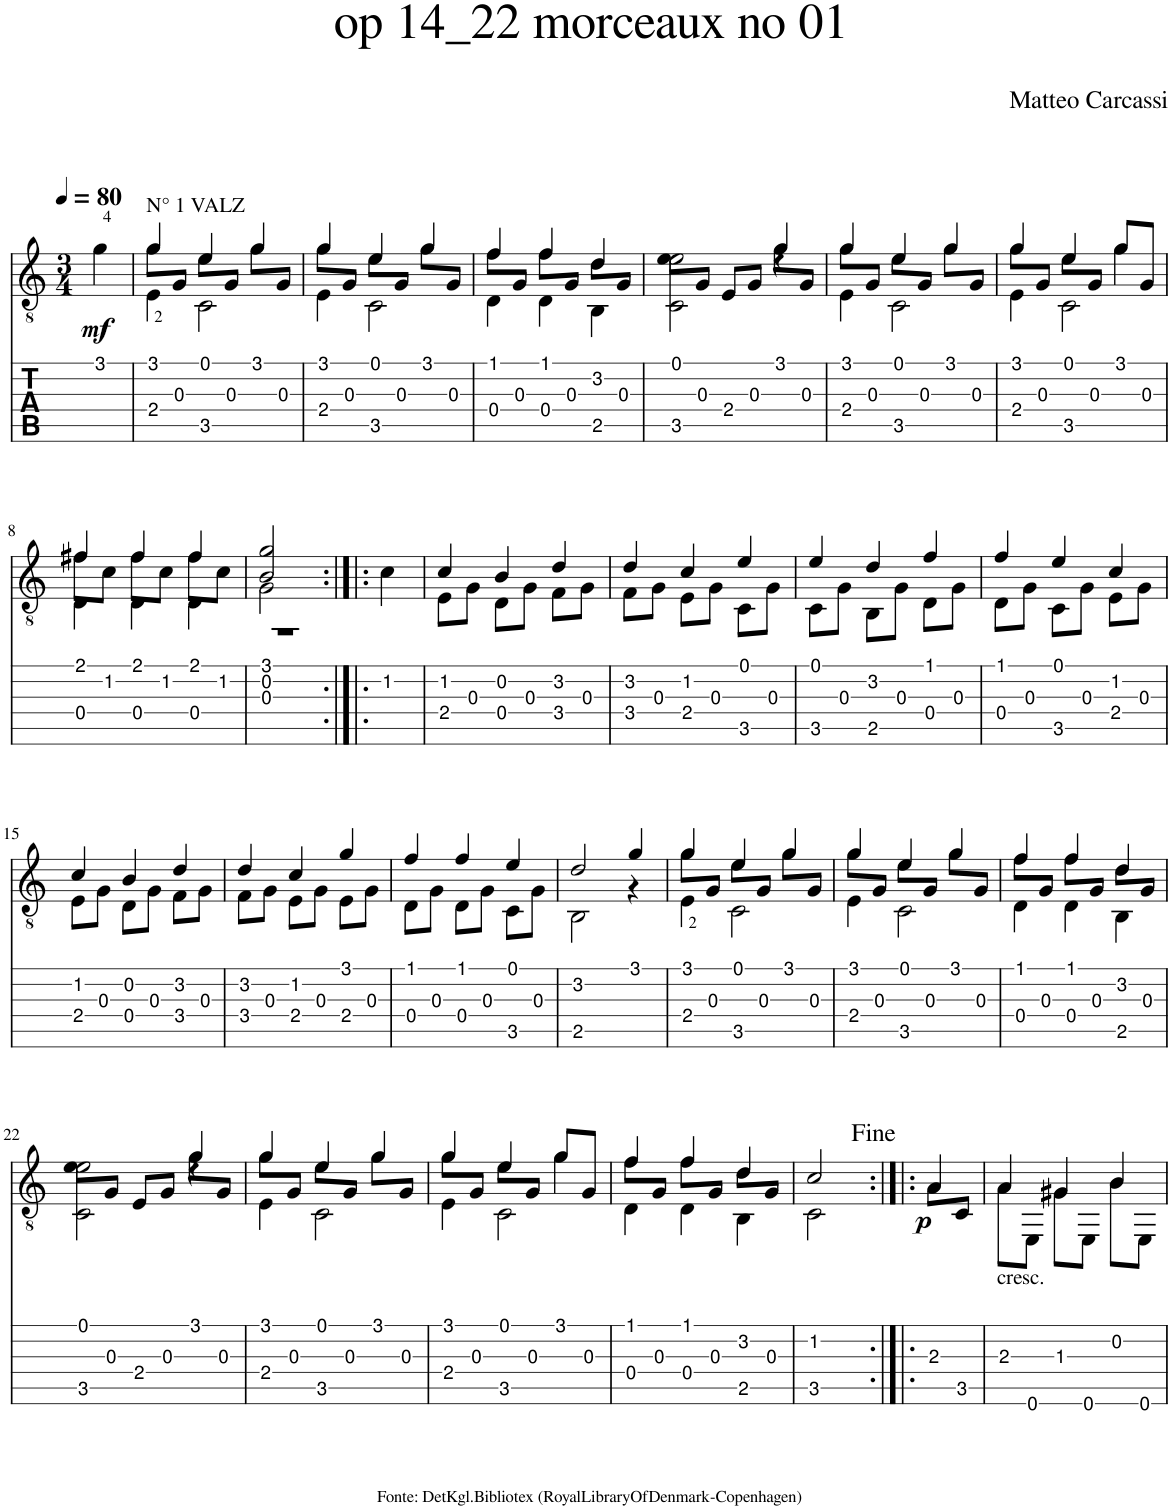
**kern	**kern	**dynam
*part1	*part1	*part1
*staff2	*staff1	*staff1/2
*I"Guitar	*	*
*I'Guit.	*	*
*stria6	*	*
*	*clefGv2	*
*k[]	*k[]	*
*M3/4	*M3/4	*
*MM80	*MM80	*
=1	=1	=1
!	!	!LO:DY:b
4g	4g\	mf
=2	=2	=2
*^	*^	*
*	*^	*	*^	*
!	!	!	!LO:TX:a:t=N° 1 VALZ	!	!	!
8gL	4E	4g	8g\L	4E\	4g/	.
8GJ	.	.	8G/J	.	.	.
8eL	2C	4e	8e\L	2C\	4e/	.
8GJ	.	.	8G/J	.	.	.
8gL	.	4g	8g\L	.	4g/	.
8GJ	.	.	8G/J	.	.	.
=3	=3	=3	=3	=3	=3	=3
8gL	4E	4g	8g\L	4E\	4g/	.
8GJ	.	.	8G/J	.	.	.
8eL	2C	4e	8e\L	2C\	4e/	.
8GJ	.	.	8G/J	.	.	.
8gL	.	4g	8g\L	.	4g/	.
8GJ	.	.	8G/J	.	.	.
=4	=4	=4	=4	=4	=4	=4
8fL	4D	4f	8f\L	4D\	4f/	.
8GJ	.	.	8G/J	.	.	.
8fL	4D	4f	8f\L	4D\	4f/	.
8GJ	.	.	8G/J	.	.	.
8dL	4BB	4d	8d\L	4BB\	4d/	.
8GJ	.	.	8G/J	.	.	.
=5	=5	=5	=5	=5	=5	=5
2ryy	8eL	2C 2e	2ryy	8e\L	2C\ 2e\	.
.	8GJ	.	.	8G/J	.	.
.	8EL	.	.	8E/L	.	.
.	8GJ	.	.	8G/J	.	.
4g	8gL	4r	4g/	8g\L	4r	.
.	8GJ	.	.	8G/J	.	.
=6	=6	=6	=6	=6	=6	=6
4E	8gL	4g	4E\	8g\L	4g/	.
.	8GJ	.	.	8G/J	.	.
4e	8eL	2C	4e/	8e\L	2C\	.
.	8GJ	.	.	8G/J	.	.
4g	8gL	.	4g/	8g\L	.	.
.	8GJ	.	.	8G/J	.	.
=7	=7	=7	=7	=7	=7	=7
8gL	4g	4E	8g\L	4g/	4E\	.
8GJ	.	.	8G/J	.	.	.
8eL	4e	2C	8e\L	4e/	2C\	.
8GJ	.	.	8G/J	.	.	.
8gL	4g	.	8g/L	4g\	.	.
8GJ	.	.	8G/J	.	.	.
!!LO:LB:g=z	!!	!!
=8	=8	=8	=8	=8	=8	=8
4f#X	8f#L	4D	4f#X/	8f#\L	4D\	.
.	8cJ	.	.	8c\J	.	.
4f#	8f#L	4D	4f#/	8f#\L	4D\	.
.	8cJ	.	.	8c\J	.	.
4f#	8f#L	4D	4f#/	8f#\L	4D\	.
.	8cJ	.	.	8c\J	.	.
=9	=9	=9	=9	=9	=9	=9
2B 2g	2G	2r	2B/ 2g/	2G\	2.r	.
4ryy	4ryy	4ryy	4ryy	4ryy	.	.
*v	*v	*v	*	*	*	*
*	*v	*v	*v	*
=10:|!|:	=10:|!|:	=10:|!|:
4c	4c\	.
=11	=11	=11
*^	*^	*
4c	8EL	4c/	8E\L	.
.	8GJ	.	8G\J	.
4B	8DL	4B/	8D\L	.
.	8GJ	.	8G\J	.
4d	8FL	4d/	8F\L	.
.	8GJ	.	8G\J	.
=12	=12	=12	=12	=12
4d	8FL	4d/	8F\L	.
.	8GJ	.	8G\J	.
4c	8EL	4c/	8E\L	.
.	8GJ	.	8G\J	.
4e	8CL	4e/	8C\L	.
.	8GJ	.	8G\J	.
=13	=13	=13	=13	=13
4e	8CL	4e/	8C\L	.
.	8GJ	.	8G\J	.
4d	8BBL	4d/	8BB\L	.
.	8GJ	.	8G\J	.
4f	8DL	4f/	8D\L	.
.	8GJ	.	8G\J	.
=14	=14	=14	=14	=14
4f	8DL	4f/	8D\L	.
.	8GJ	.	8G\J	.
4e	8CL	4e/	8C\L	.
.	8GJ	.	8G\J	.
4c	8EL	4c/	8E\L	.
.	8GJ	.	8G\J	.
!!LO:LB:g=z	!!
=15	=15	=15	=15	=15
4c	8EL	4c/	8E\L	.
.	8GJ	.	8G\J	.
4B	8DL	4B/	8D\L	.
.	8GJ	.	8G\J	.
4d	8FL	4d/	8F\L	.
.	8GJ	.	8G\J	.
=16	=16	=16	=16	=16
4d	8FL	4d/	8F\L	.
.	8GJ	.	8G\J	.
4c	8EL	4c/	8E\L	.
.	8GJ	.	8G\J	.
4g	8EL	4g/	8E\L	.
.	8GJ	.	8G\J	.
=17	=17	=17	=17	=17
4f	8DL	4f/	8D\L	.
.	8GJ	.	8G\J	.
4f	8DL	4f/	8D\L	.
.	8GJ	.	8G\J	.
4e	8CL	4e/	8C\L	.
.	8GJ	.	8G\J	.
=18	=18	=18	=18	=18
2d	2BB	2d/	2BB\	.
4g	4r	4g/	4r	.
=19	=19	=19	=19	=19
*	*^	*	*^	*
8gL	4E	4g	8g\L	4E\	4g/	.
8GJ	.	.	8G/J	.	.	.
8eL	2C	4e	8e\L	2C\	4e/	.
8GJ	.	.	8G/J	.	.	.
8gL	.	4g	8g\L	.	4g/	.
8GJ	.	.	8G/J	.	.	.
=20	=20	=20	=20	=20	=20	=20
8gL	4E	4g	8g\L	4E\	4g/	.
8GJ	.	.	8G/J	.	.	.
8eL	2C	4e	8e\L	2C\	4e/	.
8GJ	.	.	8G/J	.	.	.
8gL	.	4g	8g\L	.	4g/	.
8GJ	.	.	8G/J	.	.	.
=21	=21	=21	=21	=21	=21	=21
8fL	4D	4f	8f\L	4D\	4f/	.
8GJ	.	.	8G/J	.	.	.
8fL	4D	4f	8f\L	4D\	4f/	.
8GJ	.	.	8G/J	.	.	.
8dL	4BB	4d	8d\L	4BB\	4d/	.
8GJ	.	.	8G/J	.	.	.
!!LO:LB:g=z	!!	!!
=22	=22	=22	=22	=22	=22	=22
2ryy	8eL	2C 2e	2ryy	8e\L	2C\ 2e\	.
.	8GJ	.	.	8G/J	.	.
.	8EL	.	.	8E/L	.	.
.	8GJ	.	.	8G/J	.	.
4g	8gL	4r	4g/	8g\L	4r	.
.	8GJ	.	.	8G/J	.	.
=23	=23	=23	=23	=23	=23	=23
4E	8gL	4g	4E\	8g\L	4g/	.
.	8GJ	.	.	8G/J	.	.
4e	8eL	2C	4e/	8e\L	2C\	.
.	8GJ	.	.	8G/J	.	.
4g	8gL	.	4g/	8g\L	.	.
.	8GJ	.	.	8G/J	.	.
=24	=24	=24	=24	=24	=24	=24
8gL	4g	4E	8g\L	4g/	4E\	.
8GJ	.	.	8G/J	.	.	.
8eL	4e	2C	8e\L	4e/	2C\	.
8GJ	.	.	8G/J	.	.	.
8gL	4g	.	8g/L	4g\	.	.
8GJ	.	.	8G/J	.	.	.
=25	=25	=25	=25	=25	=25	=25
8fL	4D	4f	8f\L	4D\	4f/	.
8GJ	.	.	8G/J	.	.	.
8fL	4D	4f	8f\L	4D\	4f/	.
8GJ	.	.	8G/J	.	.	.
8dL	4BB	4d	8d\L	4BB\	4d/	.
8GJ	.	.	8G/J	.	.	.
*	*v	*v	*	*	*	*
*	*	*	*v	*v	*
=26	=26	=26	=26	=26
2c	2C	2c/	2C\	.
=27:|!|:	=27:|!|:	=27:|!|:	=27:|!|:	=27:|!|:
!	!	!	!	!LO:DY:b
4A	8AL	4A/	8A\L	p
.	8CJ	.	8C/J	.
=28	=28	=28	=28	=28
!LO:TX:a:t=cresc.	!	!	!	!
4A	8AL	4A/	8A\L	.
.	8EEJ	.	8EE\J	.
4G#X	8G#L	4G#X/	8G#\L	.
.	8EEJ	.	8EE\J	.
4B	8BL	4B/	8B\L	.
.	8EEJ	.	8EE\J	.
*v	*v	*	*	*
*	*v	*v	*
=	=	=
*-	*-	*-
